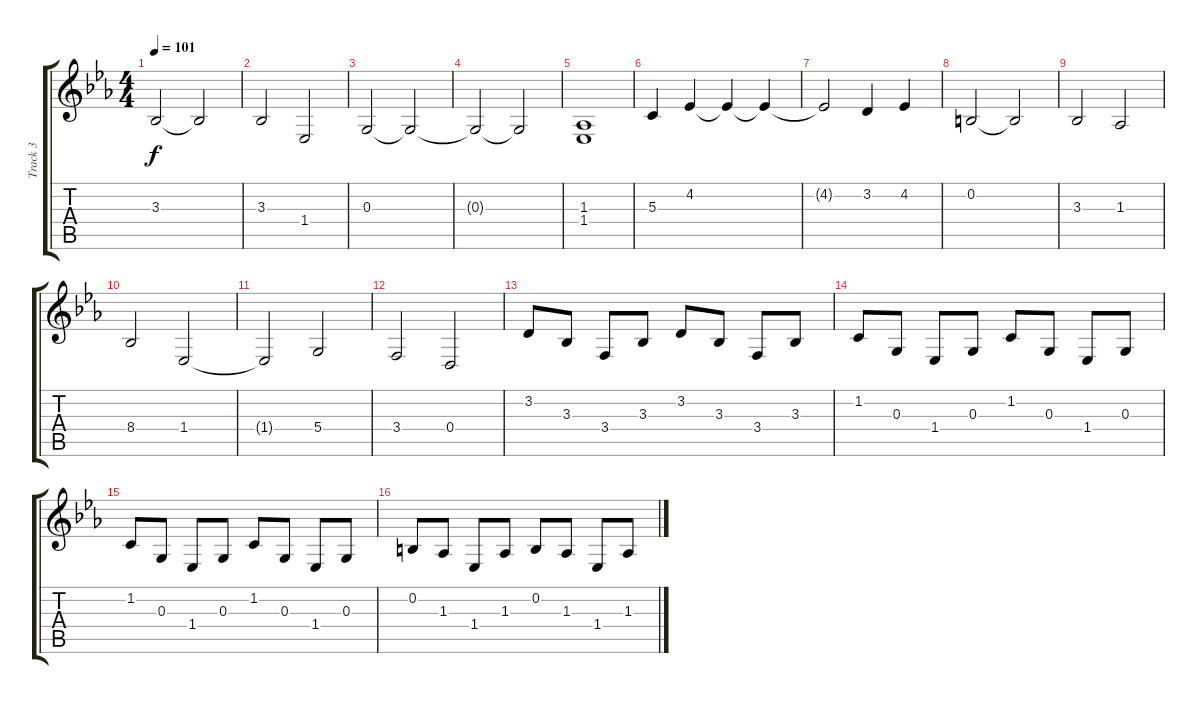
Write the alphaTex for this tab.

\track ("Track 3" "Track 3") {instrument cello}
\staff {score tabs}
\tuning (E4 B3 G3 D3 A2 E2) {hide}
\ts (4 4)
\tempo 101
\clef g2
\ks eb
3.3.2{dy f} 3.3{t}.2 |
3.3.2 1.4.2 |
0.3.2 0.3{t}.2 |
0.3{t}.2 0.3{t}.2 |
(1.3 1.4).1 |
5.3.4 4.2.4 4.2{t}.4 4.2{t}.4 |
4.2{t}.2 3.2.4 4.2.4 |
0.2.2 0.2{t}.2 |
3.3.2 1.3.2 |
8.4.2 1.4.2 |
1.4{t}.2 5.4.2 |
3.4.2 0.4.2 |
3.2.8 3.3.8 3.4.8 3.3.8 3.2.8 3.3.8 3.4.8 3.3.8 |
1.2.8 0.3.8 1.4.8 0.3.8 1.2.8 0.3.8 1.4.8 0.3.8 |
1.2.8 0.3.8 1.4.8 0.3.8 1.2.8 0.3.8 1.4.8 0.3.8 |
0.2.8 1.3.8 1.4.8 1.3.8 0.2.8 1.3.8 1.4.8 1.3.8
